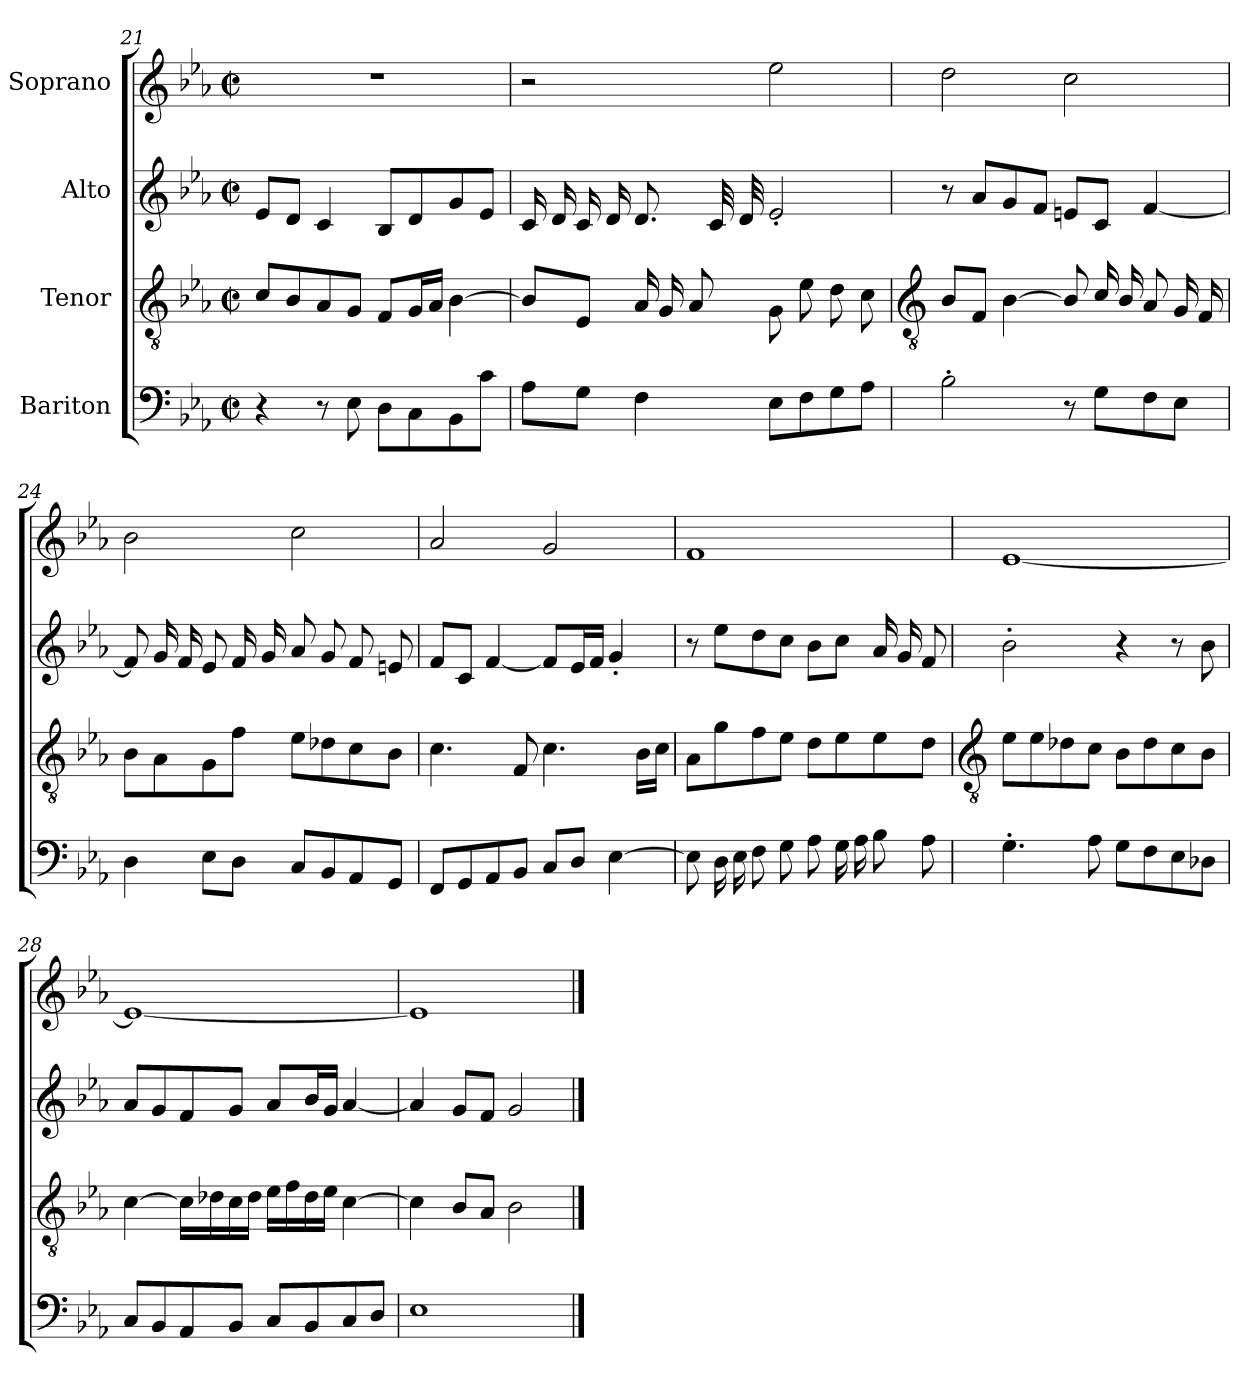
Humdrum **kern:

**kern	**kern	**kern	**kern
*part4	*part3	*part2	*part1
*staff4	*staff3	*staff2	*staff1
*I"Bariton	*I"Tenor	*I"Alto	*I"Soprano
*clefF4	*clefGv2	*clefG2	*clefG2
*k[b-e-a-]	*k[b-e-a-]	*k[b-e-a-]	*k[b-e-a-]
*E-:	*E-:	*E-:	*E-:
*M2/2	*M2/2	*M2/2	*M2/2
*met(c|)	*met(c|)	*met(c|)	*met(c|)
=21	=21	=21	=21
4r	8c/L	8e-/L	1r
.	8B-/	8d/J	.
8r	8A-/	4c/	.
8E-\	8G/J	.	.
8D\L	8F/L	8B-/L	.
8C\	16G/L	8d/	.
.	16A-/JJ	.	.
8BB-\	[4B-\	8g/	.
8c\J	.	8e-/J	.
=22	=22	=22	=22
8A-\L	8B-/L]	16c/LL	2r
.	.	16d/	.
8G\J	8E-/J	16c/	.
.	.	16d/	.
4F\	16A-/LL	8.d/	.
.	16G/	.	.
.	8A-/J	.	.
.	.	32c/LL	.
.	.	32d/JJJ	.
8E-\L	8G\L	2e-'/	2ee-\
8F\	8e-\	.	.
8G\	8d\	.	.
8A-\J	8c\J	.	.
!!LO:LB:g=z
=23	=23	=23	=23
*	*clefGv2	*	*
2B-'\	8B-/L	8r	2dd\
.	8F/J	8a-/L	.
.	[4B-\	8g/	.
.	.	8f/J	.
8r	8B-/L]	8en/L	2cc\
8G\L	16c/L	8c/J	.
.	16B-/	.	.
8F\	8A-/	[4f/	.
8E-\J	16G/L	.	.
.	16F/JJ	.	.
=24	=24	=24	=24
4D\	8B-\L	8f/L]	2b-\
.	8A-\	16g/L	.
.	.	16f/	.
8E-\L	8G\	8e-/	.
8D\J	8f\J	16f/L	.
.	.	16g/JJ	.
8C/L	8e-\L	8a-/L	2cc\
8BB-/	8d-X\	8g/	.
8AA-/	8c\	8f/	.
8GG/J	8B-\J	8en/J	.
=25	=25	=25	=25
8FF/L	4.c\	8f/L	2a-/
8GG/	.	8c/J	.
8AA-/	.	[4f/	.
8BB-/J	8F/	.	.
8C/L	4.c\	8f/L]	2g/
8D/J	.	16e-/L	.
.	.	16f/JJ	.
[4E-\	.	4g'/	.
.	16B-\LL	.	.
.	16c\JJ	.	.
=26	=26	=26	=26
8E-\L]	8A-\L	8r	1f
16D\L	8g\	8ee-\L	.
16E-\	.	.	.
8F\	8f\	8dd\	.
8G\J	8e-\J	8cc\J	.
8A-\L	8d\L	8b-\L	.
16G\L	8e-\	8cc\J	.
16A-\	.	.	.
8B-\	8e-\	16a-/LL	.
.	.	16g/	.
8A-\J	8d\J	8f/J	.
!!LO:LB:g=z
=27	=27	=27	=27
*	*clefGv2	*	*
4.G'\	8e-\L	2b-'\	[1e-
.	8e-\	.	.
.	8d-X\	.	.
8A-\	8c\J	.	.
8G\L	8B-\L	4r	.
8F\	8d-\	.	.
8E-\	8c\	8r	.
8D-X\J	8B-\J	8b-\	.
=28	=28	=28	=28
8C/L	[4c\	8a-/L	1e-_
8BB-/	.	8g/	.
8AA-/	16c\LL]	8f/	.
.	16d-X\	.	.
8BB-/J	16c\	8g/J	.
.	16d-\JJ	.	.
8C/L	16e-\LL	8a-/L	.
.	16f\	.	.
8BB-/	16d-\	16b-/L	.
.	16e-\JJ	16g/JJ	.
8C/	[4c\	[4a-/	.
8D/J	.	.	.
=29	=29	=29	=29
1E-	4c\]	4a-/]	1e-]
.	8B-/L	8g/L	.
.	8A-/J	8f/J	.
.	2B-\	2g/	.
==	==	==	==
*-	*-	*-	*-
